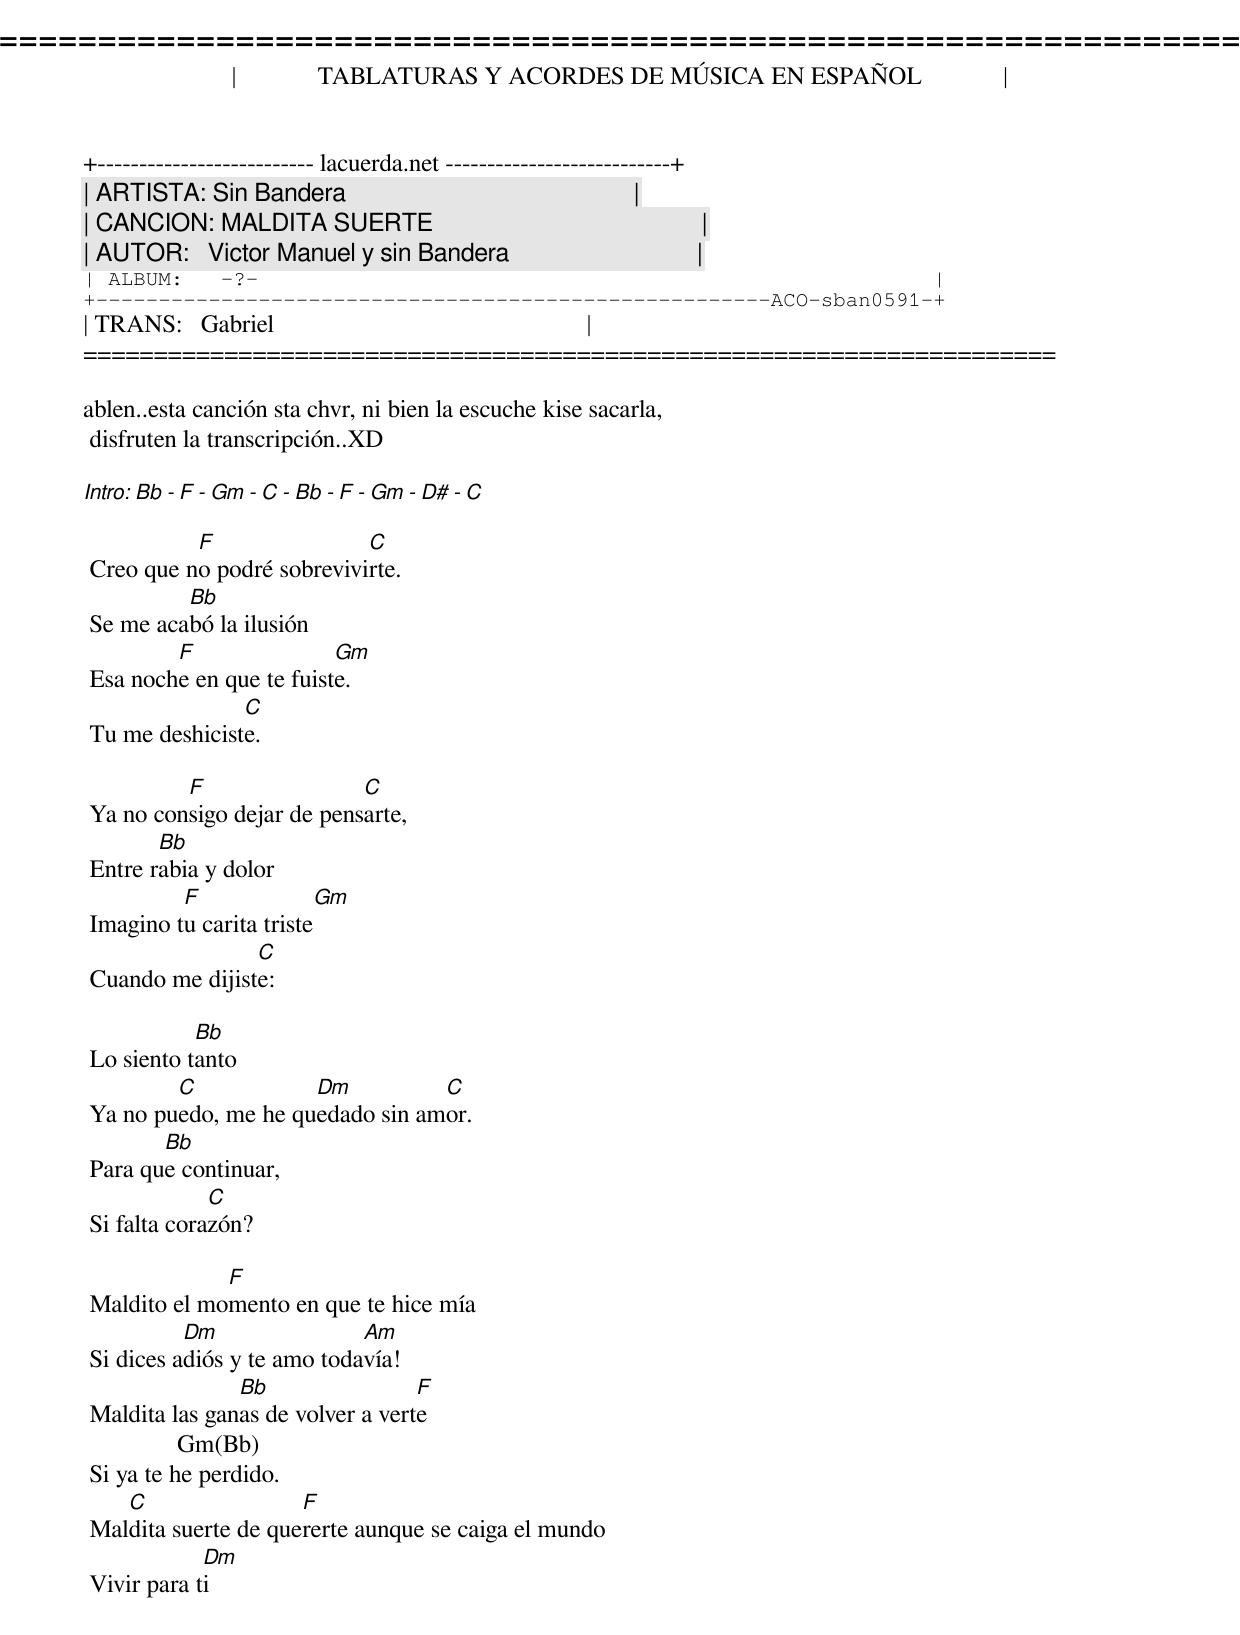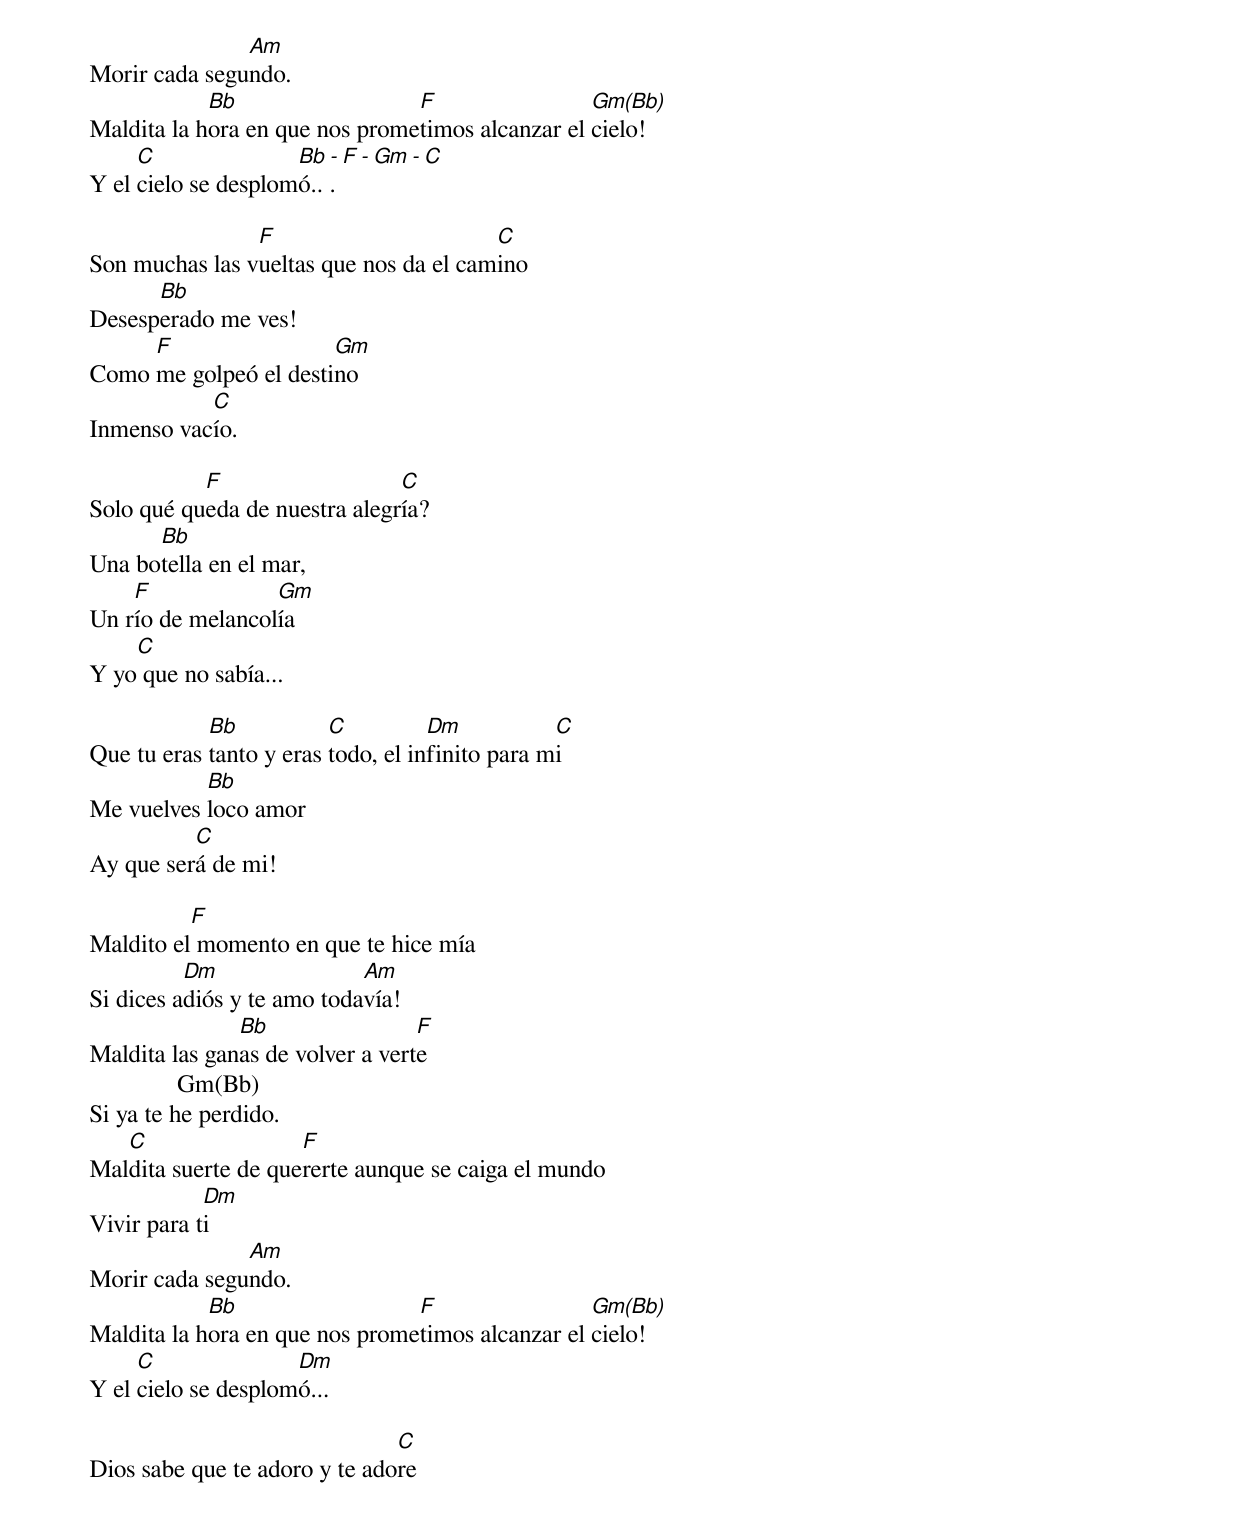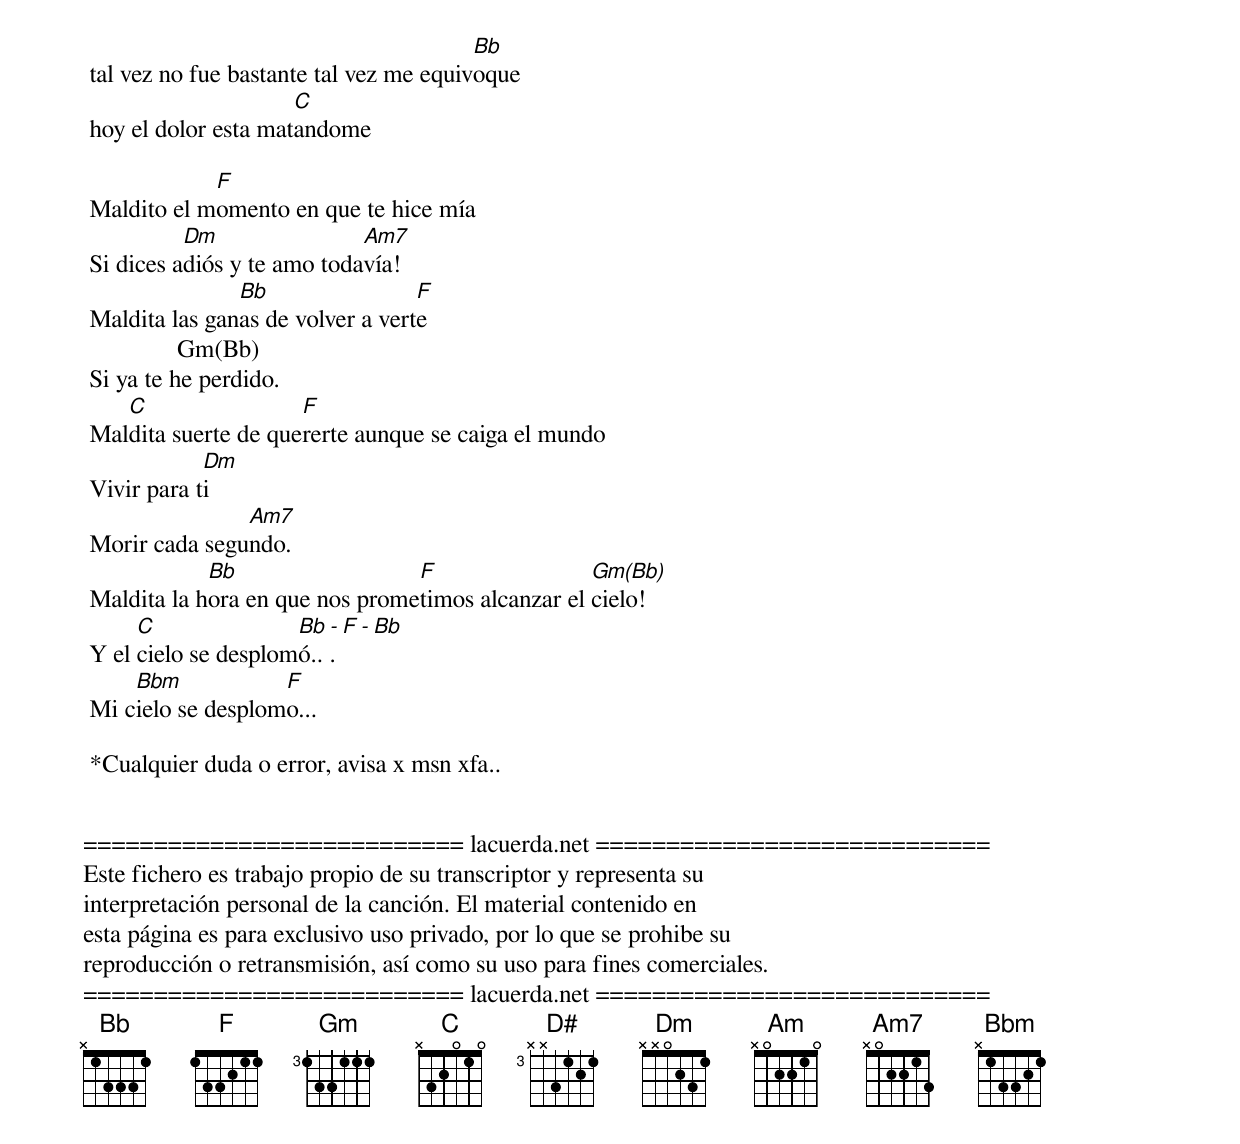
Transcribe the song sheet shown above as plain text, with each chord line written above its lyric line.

=====================================================================
|             TABLATURAS Y ACORDES DE MÚSICA EN ESPAÑOL             |
+-------------------------- lacuerda.net ---------------------------+
| ARTISTA: Sin Bandera                                              |
| CANCION: MALDITA SUERTE                                           |
| AUTOR:   Victor Manuel y sin Bandera                              |
| ALBUM:   -?-                                                      |
+------------------------------------------------------ACO-sban0591-+
| TRANS:   Gabriel                                                  |
=====================================================================

ablen..esta canción sta chvr, ni bien la escuche kise sacarla,
 disfruten la transcripción..XD

 Intro: Bb - F - Gm - C - Bb - F - Gm - D# - C

           F                C
 Creo que no podré sobrevivirte.
          Bb
 Se me acabó la ilusión
         F                Gm
 Esa noche en que te fuiste.
                C
 Tu me deshiciste.

          F                 C
 Ya no consigo dejar de pensarte,
        Bb
 Entre rabia y dolor
          F               Gm
 Imagino tu carita triste
                 C
 Cuando me dijiste:

            Bb
 Lo siento tanto
         C            Dm          C
 Ya no puedo, me he quedado sin amor.
        Bb
 Para que continuar,
              C
 Si falta corazón?

              F
 Maldito el momento en que te hice mía
           Dm                Am
 Si dices adiós y te amo todavía!
                Bb                 F
 Maldita las ganas de volver a verte
               Gm(Bb)
 Si ya te he perdido.
    C                 F
 Maldita suerte de quererte aunque se caiga el mundo
             Dm
 Vivir para ti
                Am
 Morir cada segundo.
             Bb                  F                 Gm(Bb)
 Maldita la hora en que nos prometimos alcanzar el cielo!
      C               Bb - F - Gm - C
 Y el cielo se desplomó...

                 F                       C
 Son muchas las vueltas que nos da el camino
       Bb
 Desesperado me ves!
      F                 Gm
 Como me golpeó el destino
            C
 Inmenso vacío.

            F                   C
 Solo qué queda de nuestra alegría?
       Bb
 Una botella en el mar,
     F             Gm
 Un río de melancolía
     C
 Y yo que no sabía...

             Bb           C          Dm           C
 Que tu eras tanto y eras todo, el infinito para mi
            Bb
 Me vuelves loco amor
           C
 Ay que será de mi!

           F
 Maldito el momento en que te hice mía
           Dm                Am
 Si dices adiós y te amo todavía!
                Bb                 F
 Maldita las ganas de volver a verte
               Gm(Bb)
 Si ya te he perdido.
    C                 F
 Maldita suerte de quererte aunque se caiga el mundo
             Dm
 Vivir para ti
                Am
 Morir cada segundo.
             Bb                  F                 Gm(Bb)
 Maldita la hora en que nos prometimos alcanzar el cielo!
      C               Dm
 Y el cielo se desplomó...

                                C
 Dios sabe que te adoro y te adore
                                         Bb
 tal vez no fue bastante tal vez me equivoque
                      C
 hoy el dolor esta matandome

             F
 Maldito el momento en que te hice mía
           Dm                Am7
 Si dices adiós y te amo todavía!
                Bb                 F
 Maldita las ganas de volver a verte
               Gm(Bb)
 Si ya te he perdido.
    C                 F
 Maldita suerte de quererte aunque se caiga el mundo
             Dm
 Vivir para ti
                Am7
 Morir cada segundo.
             Bb                  F                 Gm(Bb)
 Maldita la hora en que nos prometimos alcanzar el cielo!
      C               Bb - F - Bb
 Y el cielo se desplomó...
     Bbm            F
 Mi cielo se desplomo...

 *Cualquier duda o error, avisa x msn xfa..


=========================== lacuerda.net ============================
Este fichero es trabajo propio de su transcriptor y representa su
interpretación personal de la canción. El material contenido en
esta página es para exclusivo uso privado, por lo que se prohibe su
reproducción o retransmisión, así como su uso para fines comerciales.
=========================== lacuerda.net ============================
